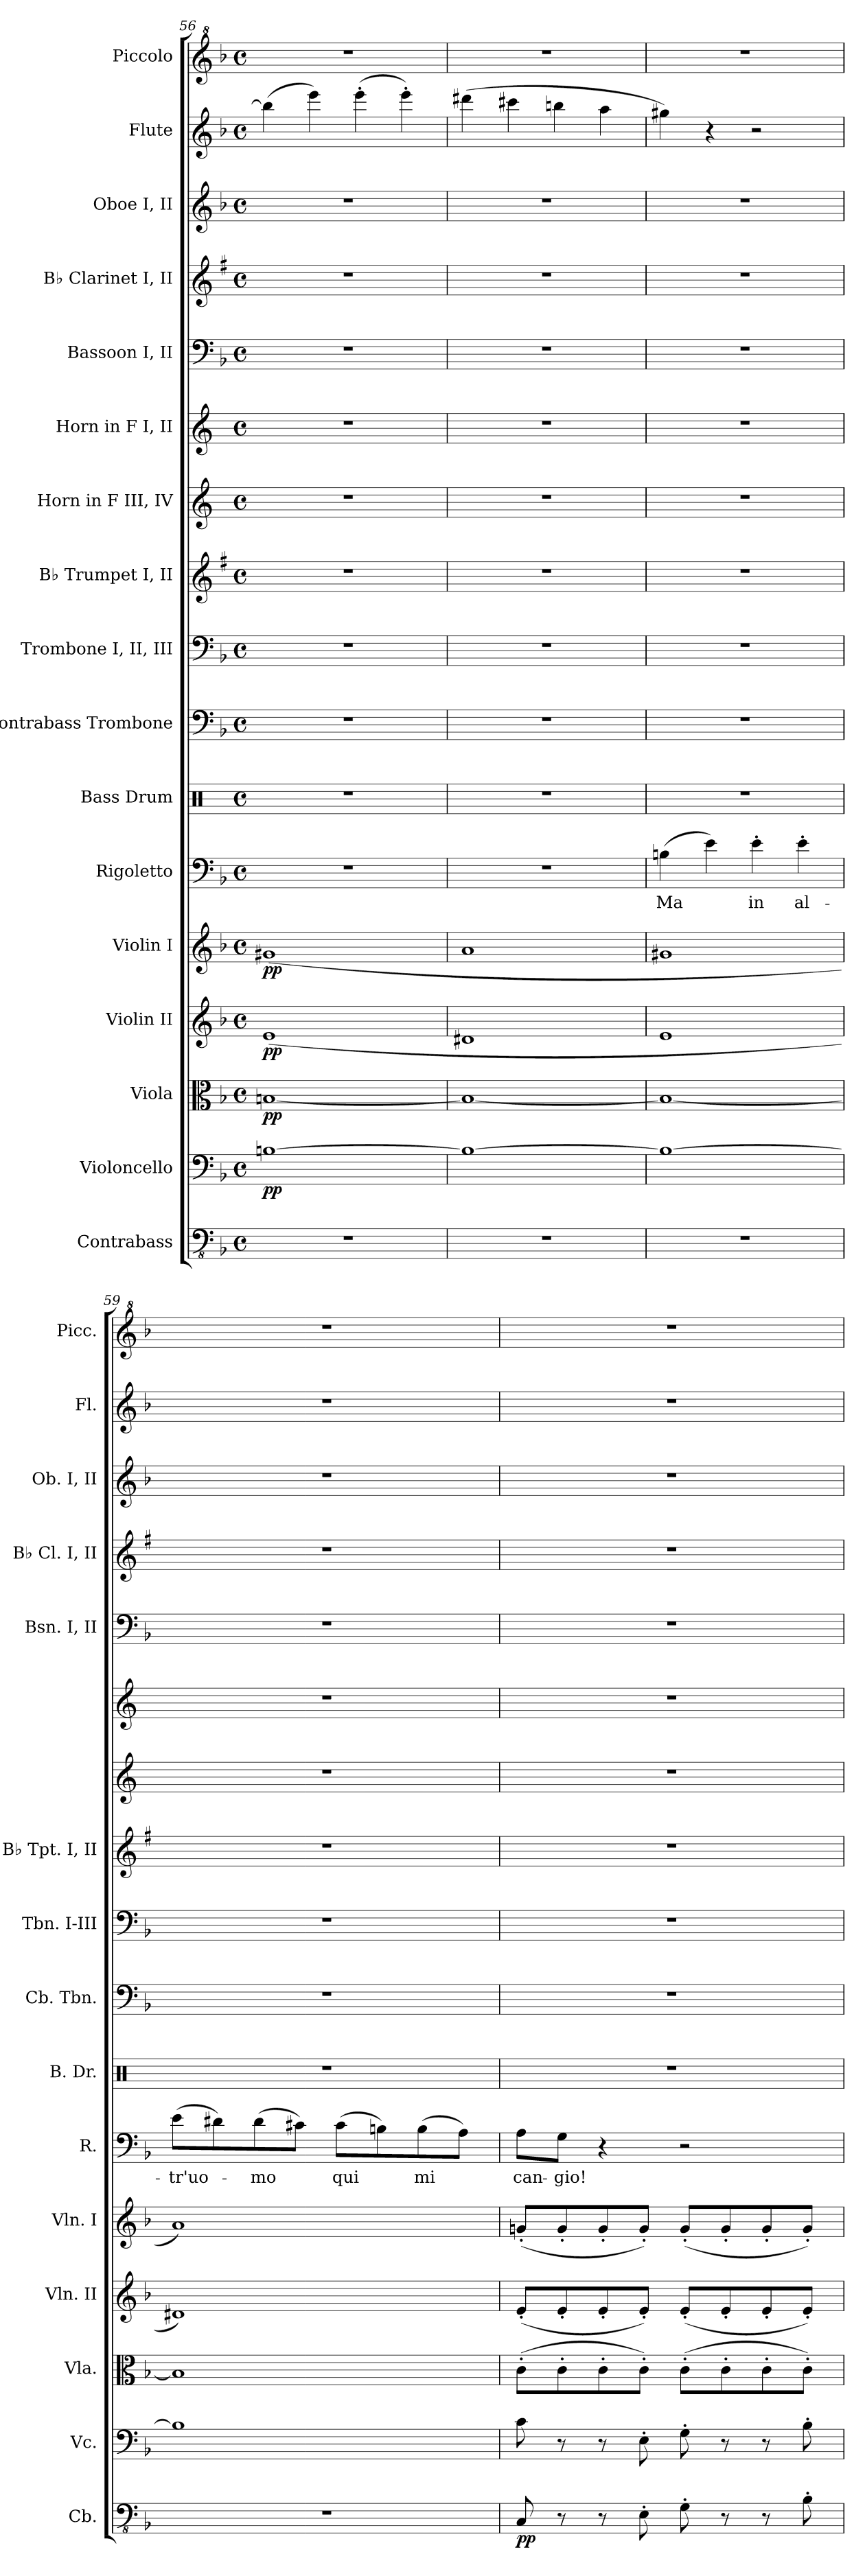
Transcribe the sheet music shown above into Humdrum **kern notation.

**kern	**dynam	**kern	**dynam	**kern	**dynam	**kern	**dynam	**kern	**dynam	**kern	**text	**kern	**kern	**kern	**kern	**kern	**kern	**kern	**kern	**kern	**kern	**kern
*part17	*part17	*part16	*part16	*part15	*part15	*part14	*part14	*part13	*part13	*part12	*part12	*part11	*part10	*part9	*part8	*part7	*part6	*part5	*part4	*part3	*part2	*part1
*staff17	*staff17	*staff16	*staff16	*staff15	*staff15	*staff14	*staff14	*staff13	*staff13	*staff12	*staff12	*staff11	*staff10	*staff9	*staff8	*staff7	*staff6	*staff5	*staff4	*staff3	*staff2	*staff1
*I"Contrabass	*	*I"Violoncello	*	*I"Viola	*	*I"Violin II	*	*I"Violin I	*	*I"Rigoletto	*	*I"Bass Drum	*I"Contrabass  Trombone	*I"Trombone I, II, III	*I"B♭ Trumpet I, II	*I"Horn in F III, IV	*I"Horn in F I, II	*I"Bassoon I, II	*I"B♭ Clarinet I, II	*I"Oboe I, II	*I"Flute	*I"Piccolo
*I'Cb.	*	*I'Vc.	*	*I'Vla.	*	*I'Vln. II	*	*I'Vln. I	*	*I'R.	*	*I'B. Dr.	*I'Cb.  Tbn.	*I'Tbn. I-III	*I'B♭ Tpt. I, II	*	*	*I'Bsn. I, II	*I'B♭ Cl. I, II	*I'Ob. I, II	*I'Fl.	*I'Picc.
*clefFv4	*	*clefF4	*	*clefC3	*	*clefG2	*	*clefG2	*	*clefF4	*	*clefX	*clefF4	*clefF4	*clefG2	*clefG2	*clefG2	*clefF4	*clefG2	*clefG2	*clefG2	*clefG^2
*	*	*	*	*	*	*	*	*	*	*	*	*	*	*	*ITrd1c2	*ITrd4c7	*ITrd4c7	*	*ITrd1c2	*	*	*ITrd-7c-12
*k[b-]	*	*k[b-]	*	*k[b-]	*	*k[b-]	*	*k[b-]	*	*k[b-]	*	*k[]	*k[b-]	*k[b-]	*k[b-]	*k[b-]	*k[b-]	*k[b-]	*k[b-]	*k[b-]	*k[b-]	*k[b-]
*M4/4	*	*M4/4	*	*M4/4	*	*M4/4	*	*M4/4	*	*M4/4	*	*M4/4	*M4/4	*M4/4	*M4/4	*M4/4	*M4/4	*M4/4	*M4/4	*M4/4	*M4/4	*M4/4
*met(c)	*	*met(c)	*	*met(c)	*	*met(c)	*	*met(c)	*	*met(c)	*	*met(c)	*met(c)	*met(c)	*met(c)	*met(c)	*met(c)	*met(c)	*met(c)	*met(c)	*met(c)	*met(c)
=56	=56	=56	=56	=56	=56	=56	=56	=56	=56	=56	=56	=56	=56	=56	=56	=56	=56	=56	=56	=56	=56	=56
!	!	!	!LO:DY:b	!	!LO:DY:b	!	!LO:DY:b	!	!LO:DY:b	!	!	!	!	!	!	!	!	!	!	!	!	!
1r	.	[1Bn	pp	[1Bn	pp	(1e	pp	(1g#X	pp	1r	.	1r	1r	1r	1r	1r	1r	1r	1r	1r	(4bb\]	1r
.	.	.	.	.	.	.	.	.	.	.	.	.	.	.	.	.	.	.	.	.	4eee\)	.
.	.	.	.	.	.	.	.	.	.	.	.	.	.	.	.	.	.	.	.	.	(4eee'\	.
.	.	.	.	.	.	.	.	.	.	.	.	.	.	.	.	.	.	.	.	.	4eee'\)	.
=57	=57	=57	=57	=57	=57	=57	=57	=57	=57	=57	=57	=57	=57	=57	=57	=57	=57	=57	=57	=57	=57	=57
1r	.	1B_	.	1B_	.	1d#X	.	1a	.	1r	.	1r	1r	1r	1r	1r	1r	1r	1r	1r	(4ddd#X\	1r
.	.	.	.	.	.	.	.	.	.	.	.	.	.	.	.	.	.	.	.	.	4ccc#X\	.
.	.	.	.	.	.	.	.	.	.	.	.	.	.	.	.	.	.	.	.	.	4bbn\	.
.	.	.	.	.	.	.	.	.	.	.	.	.	.	.	.	.	.	.	.	.	4aa\	.
=58	=58	=58	=58	=58	=58	=58	=58	=58	=58	=58	=58	=58	=58	=58	=58	=58	=58	=58	=58	=58	=58	=58
1r	.	1B_	.	1B_	.	1e	.	1g#X	.	(4Bn\	Ma	1r	1r	1r	1r	1r	1r	1r	1r	1r	4gg#X\)	1r
.	.	.	.	.	.	.	.	.	.	4e\)	.	.	.	.	.	.	.	.	.	.	4r	.
.	.	.	.	.	.	.	.	.	.	4e'\	in	.	.	.	.	.	.	.	.	.	2r	.
.	.	.	.	.	.	.	.	.	.	4e'\	al-	.	.	.	.	.	.	.	.	.	.	.
!!LO:PB:g=z
=59	=59	=59	=59	=59	=59	=59	=59	=59	=59	=59	=59	=59	=59	=59	=59	=59	=59	=59	=59	=59	=59	=59
1r	.	1B]	.	1B]	.	1d#X)	.	1a)	.	(8e\L	-tr'uo-	1r	1r	1r	1r	1r	1r	1r	1r	1r	1r	1r
.	.	.	.	.	.	.	.	.	.	8d#X\)	.	.	.	.	.	.	.	.	.	.	.	.
.	.	.	.	.	.	.	.	.	.	(8d#\	-mo	.	.	.	.	.	.	.	.	.	.	.
.	.	.	.	.	.	.	.	.	.	8c#X\J)	.	.	.	.	.	.	.	.	.	.	.	.
.	.	.	.	.	.	.	.	.	.	(8c#\L	qui	.	.	.	.	.	.	.	.	.	.	.
.	.	.	.	.	.	.	.	.	.	8Bn\)	.	.	.	.	.	.	.	.	.	.	.	.
.	.	.	.	.	.	.	.	.	.	(8B\	mi	.	.	.	.	.	.	.	.	.	.	.
.	.	.	.	.	.	.	.	.	.	8A\J)	.	.	.	.	.	.	.	.	.	.	.	.
=60	=60	=60	=60	=60	=60	=60	=60	=60	=60	=60	=60	=60	=60	=60	=60	=60	=60	=60	=60	=60	=60	=60
!	!LO:DY:b	!	!	!	!	!	!	!	!	!	!	!	!	!	!	!	!	!	!	!	!	!
8CC/	pp	8c\	.	(8c'\L	.	(8e'/L	.	(8gn'/L	.	8A\L	can-	1r	1r	1r	1r	1r	1r	1r	1r	1r	1r	1r
8r	.	8r	.	8c'\	.	8e'/	.	8g'/	.	8G\J	-gio!	.	.	.	.	.	.	.	.	.	.	.
8r	.	8r	.	8c'\	.	8e'/	.	8g'/	.	4r	.	.	.	.	.	.	.	.	.	.	.	.
8EE'\	.	8E'\	.	8c'\J)	.	8e'/J)	.	8g'/J)	.	.	.	.	.	.	.	.	.	.	.	.	.	.
8GG'\	.	8G'\	.	(8c'\L	.	(8e'/L	.	(8g'/L	.	2r	.	.	.	.	.	.	.	.	.	.	.	.
8r	.	8r	.	8c'\	.	8e'/	.	8g'/	.	.	.	.	.	.	.	.	.	.	.	.	.	.
8r	.	8r	.	8c'\	.	8e'/	.	8g'/	.	.	.	.	.	.	.	.	.	.	.	.	.	.
8BB-'\	.	8B-'\	.	8c'\J)	.	8e'/J)	.	8g'/J)	.	.	.	.	.	.	.	.	.	.	.	.	.	.
=	=	=	=	=	=	=	=	=	=	=	=	=	=	=	=	=	=	=	=	=	=	=
*-	*-	*-	*-	*-	*-	*-	*-	*-	*-	*-	*-	*-	*-	*-	*-	*-	*-	*-	*-	*-	*-	*-
